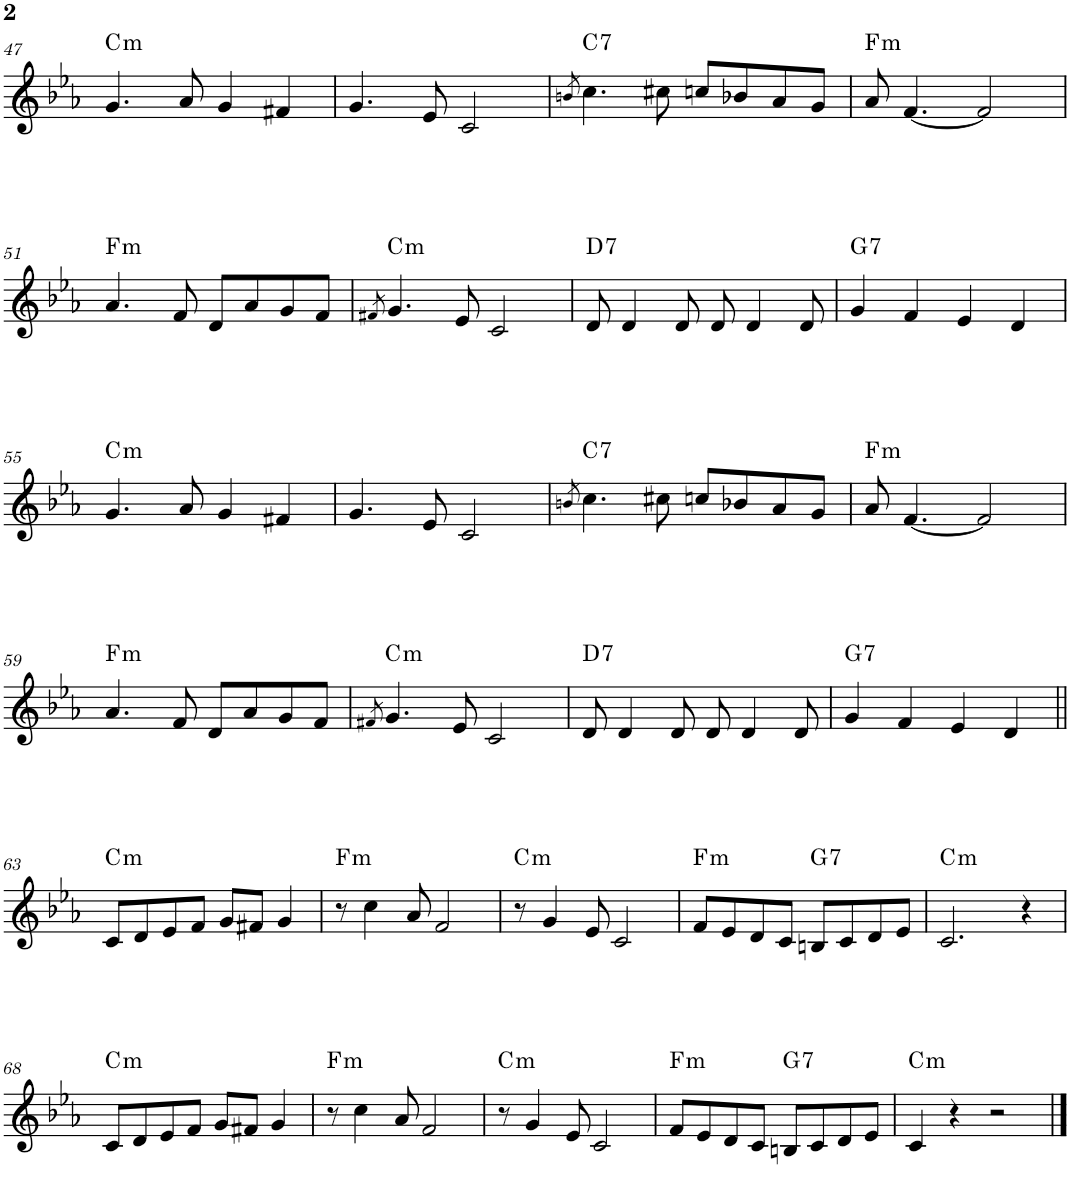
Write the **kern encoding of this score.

**kern	**harte
*part1	*part1
*staff1	*
*I"Piano	*
*I'Pno.	*
!!LO:PB:g=z
*clefG2	*
*k[b-e-a-]	*
*M4/4	*
=47	=47
!	!LO:H:kt=m
4.g/	C:min
8a-/	.
4g/	.
4f#X/	.
=48	=48
4.g/	.
8e-/	.
2c/	.
=49	=49
8qbn/	.
!	!LO:H:kt=7
4.cc\	C:7
8cc#X\	.
8ccn/L	.
8b-X/	.
8a-/	.
8g/J	.
=50	=50
!	!LO:H:kt=m
8a-/	F:min
[4.f/	.
2f/]	.
!!LO:LB:g=z
=51	=51
!	!LO:H:kt=m
4.a-/	F:min
8f/	.
8d/L	.
8a-/	.
8g/	.
8f/J	.
=52	=52
8qf#X/	.
!	!LO:H:kt=m
4.g/	C:min
8e-/	.
2c/	.
=53	=53
!	!LO:H:kt=7
8d/	D:7
4d/	.
8d/	.
8d/	.
4d/	.
8d/	.
=54	=54
!	!LO:H:kt=7
4g/	G:7
4f/	.
4e-/	.
4d/	.
!!LO:LB:g=z
=55	=55
!	!LO:H:kt=m
4.g/	C:min
8a-/	.
4g/	.
4f#X/	.
=56	=56
4.g/	.
8e-/	.
2c/	.
=57	=57
8qbn/	.
!	!LO:H:kt=7
4.cc\	C:7
8cc#X\	.
8ccn/L	.
8b-X/	.
8a-/	.
8g/J	.
=58	=58
!	!LO:H:kt=m
8a-/	F:min
[4.f/	.
2f/]	.
!!LO:LB:g=z
=59	=59
!	!LO:H:kt=m
4.a-/	F:min
8f/	.
8d/L	.
8a-/	.
8g/	.
8f/J	.
=60	=60
8qf#X/	.
!	!LO:H:kt=m
4.g/	C:min
8e-/	.
2c/	.
=61	=61
!	!LO:H:kt=7
8d/	D:7
4d/	.
8d/	.
8d/	.
4d/	.
8d/	.
=62	=62
!	!LO:H:kt=7
4g/	G:7
4f/	.
4e-/	.
4d/	.
!!LO:LB:g=z
=63||	=63||
!	!LO:H:kt=m
8c/L	C:min
8d/	.
8e-/	.
8f/J	.
8g/L	.
8f#X/J	.
4g/	.
=64	=64
!	!LO:H:kt=m
8r	F:min
4cc\	.
8a-/	.
2f/	.
=65	=65
!	!LO:H:kt=m
8r	C:min
4g/	.
8e-/	.
2c/	.
=66	=66
!	!LO:H:kt=m
8f/L	F:min
8e-/	.
8d/	.
8c/J	.
!	!LO:H:kt=7
8Bn/L	G:7
8c/	.
8d/	.
8e-/J	.
=67	=67
!	!LO:H:kt=m
2.c/	C:min
4r	.
!!LO:LB:g=z
=68	=68
!	!LO:H:kt=m
8c/L	C:min
8d/	.
8e-/	.
8f/J	.
8g/L	.
8f#X/J	.
4g/	.
=69	=69
!	!LO:H:kt=m
8r	F:min
4cc\	.
8a-/	.
2f/	.
=70	=70
!	!LO:H:kt=m
8r	C:min
4g/	.
8e-/	.
2c/	.
=71	=71
!	!LO:H:kt=m
8f/L	F:min
8e-/	.
8d/	.
8c/J	.
!	!LO:H:kt=7
8Bn/L	G:7
8c/	.
8d/	.
8e-/J	.
=72	=72
!	!LO:H:kt=m
4c/	C:min
4r	.
2r	.
==	==
*-	*-
